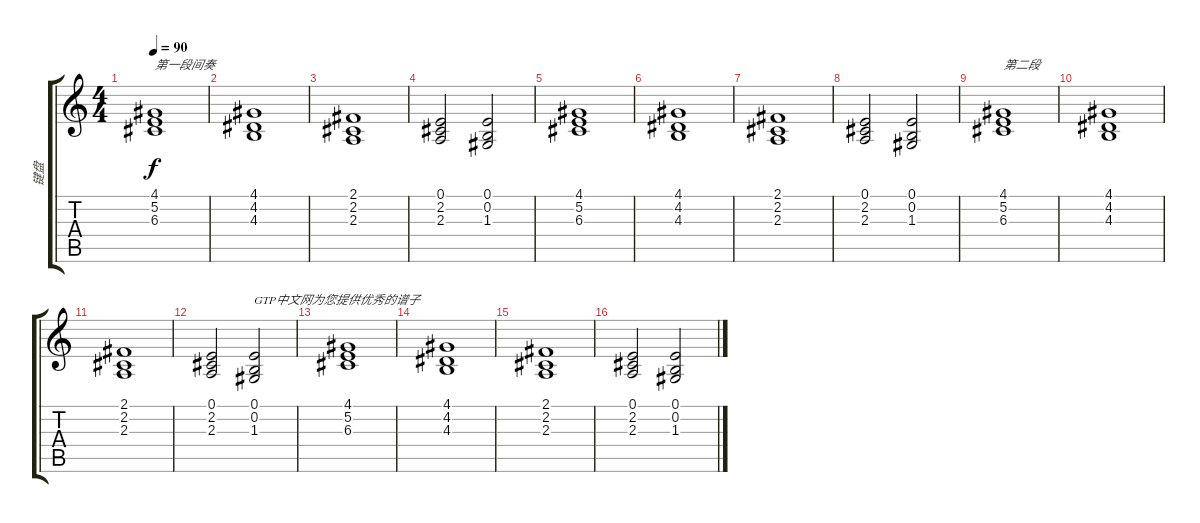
\track ("键盘" "键盘") {instrument synthstrings1}
\staff {score tabs}
\tuning (E4 B3 G3 D3 A2 E2) {hide}
\ts (4 4)
\tempo 90
\clef g2
\ks c
(4.1 5.2 6.3).1{txt "第一段间奏" dy f} |
(4.1 4.2 4.3).1 |
(2.1 2.2 2.3).1 |
(0.1 2.2 2.3).2 (0.1 0.2 1.3).2 |
(4.1 5.2 6.3).1 |
(4.1 4.2 4.3).1 |
(2.1 2.2 2.3).1 |
(0.1 2.2 2.3).2 (0.1 0.2 1.3).2 |
(4.1 5.2 6.3).1{txt "第二段"} |
(4.1 4.2 4.3).1 |
(2.1 2.2 2.3).1 |
(0.1 2.2 2.3).2 (0.1 0.2 1.3).2{txt "GTP中文网为您提供优秀的谱子"} |
(4.1 5.2 6.3).1 |
(4.1 4.2 4.3).1 |
(2.1 2.2 2.3).1{txt " "} |
(0.1 2.2 2.3).2 (0.1 0.2 1.3).2
